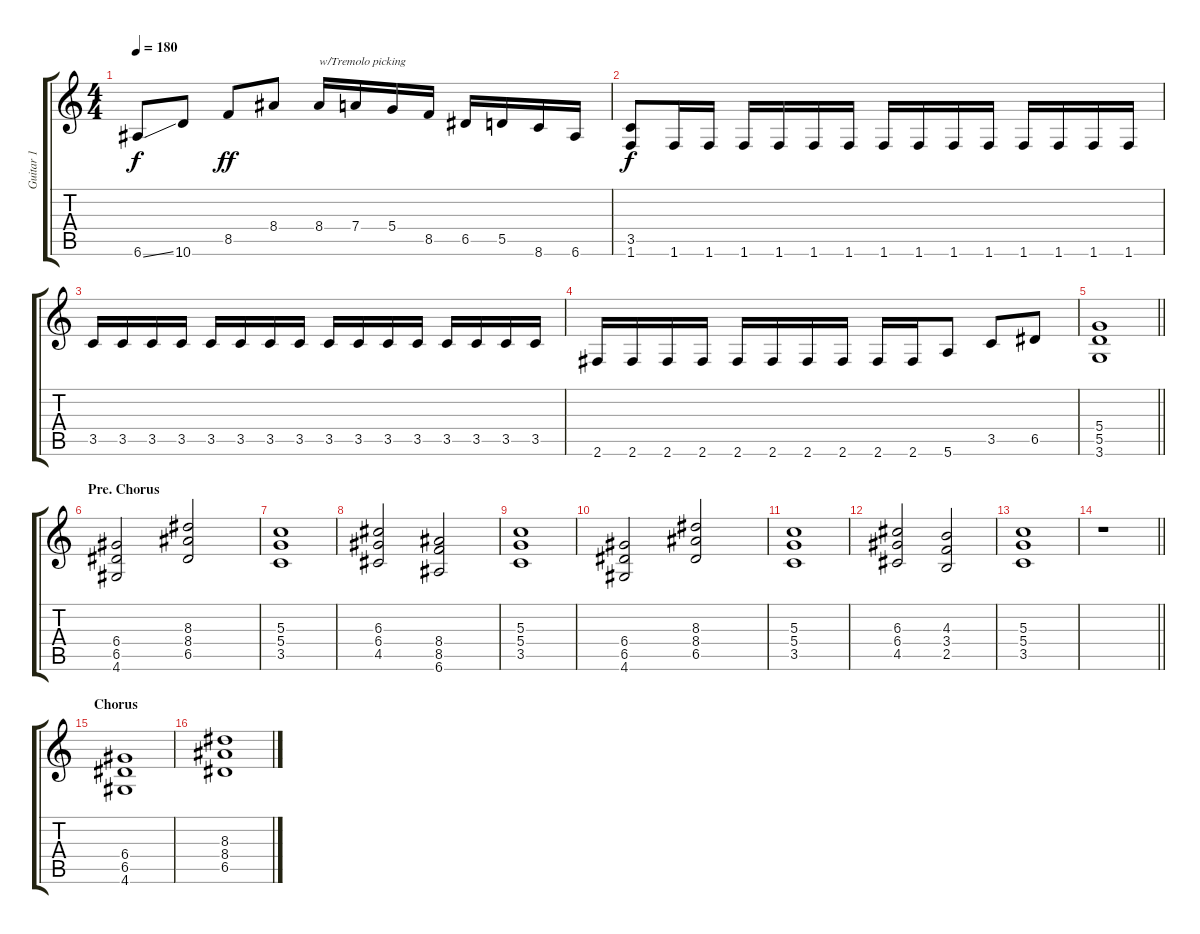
\track ("Guitar 1" "Guitar 1") {instrument overdrivenguitar}
\staff {score tabs}
\tuning (E4 B3 G3 D3 A2 E2) {hide}
\ts (4 4)
\tempo 180
\clef g2
\ks c
6.6{ss}.8{dy f} 10.6.8 8.5.8{dy ff} 8.4.8 8.4.16{txt "w/Tremolo picking"} 7.4.16 5.4.16 8.5.16 6.5.16 5.5.16 8.6.16 6.6.16 |
(3.5 1.6).8{dy f} 1.6.16 1.6.16 1.6.16 1.6.16 1.6.16 1.6.16 1.6.16 1.6.16 1.6.16 1.6.16 1.6.16 1.6.16 1.6.16 1.6.16 |
3.5.16 3.5.16 3.5.16 3.5.16 3.5.16 3.5.16 3.5.16 3.5.16 3.5.16 3.5.16 3.5.16 3.5.16 3.5.16 3.5.16 3.5.16 3.5.16 |
2.6.16 2.6.16 2.6.16 2.6.16 2.6.16 2.6.16 2.6.16 2.6.16 2.6.16 2.6.16 5.6.8 3.5.8 6.5.8 |
\barLineRight lightlight
(5.4 5.5 3.6).1 |
\section ("" "Pre. Chorus")
(6.4 6.5 4.6).2 (8.3 8.4 6.5).2 |
(5.3 5.4 3.5).1 |
(6.3 6.4 4.5).2 (8.4 8.5 6.6).2 |
(5.3 5.4 3.5).1 |
(6.4 6.5 4.6).2 (8.3 8.4 6.5).2 |
(5.3 5.4 3.5).1 |
(6.3 6.4 4.5).2 (4.3 3.4 2.5).2 |
(5.3 5.4 3.5).1 |
\barLineRight lightlight
r.1 |
\section ("" "Chorus")
(6.4 6.5 4.6).1 |
(8.3 8.4 6.5).1
